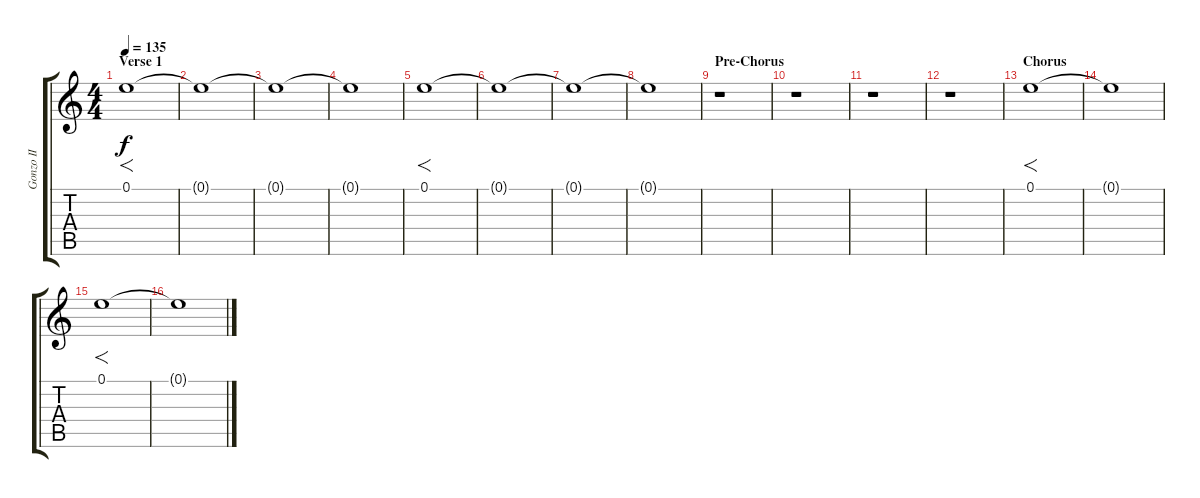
\track ("Gonzo II" "Gonzo II") {instrument overdrivenguitar}
\staff {score tabs}
\tuning (E4 B3 G3 D3 A2 E2) {hide}
\ts (4 4)
\section ("" "Verse 1")
\tempo 135
\clef g2
\ks c
0.1.1{f dy f} |
0.1{t}.1 |
0.1{t}.1 |
0.1{t}.1 |
0.1.1{f} |
0.1{t}.1 |
0.1{t}.1 |
0.1{t}.1 |
\section ("" "Pre-Chorus")
r.1 |
r.1 |
r.1 |
r.1 |
\section ("" "Chorus")
0.1.1{f} |
0.1{t}.1 |
0.1.1{f} |
0.1{t}.1
